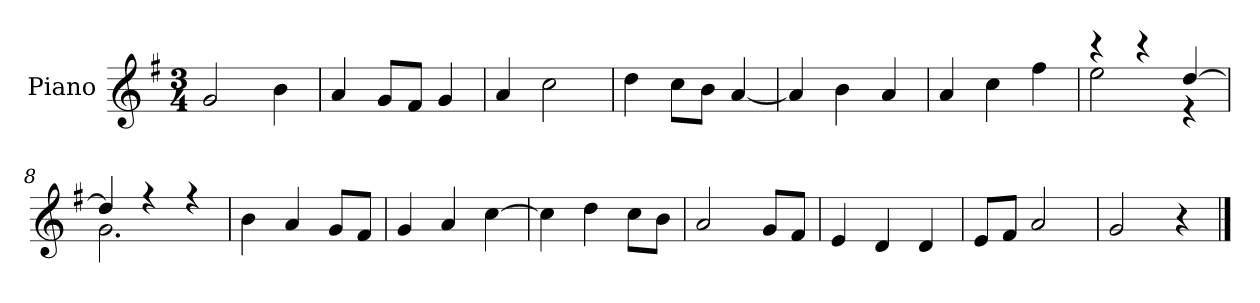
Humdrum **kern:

**kern
*part1
*staff1
*I"Piano
*I'P-no
*clefG2
*k[f#]
*M3/4
*MM176
=1
2g/
4b\
=2
4a/
8g/L
8f#/J
4g/
=3
4a/
2cc\
=4
4dd\
8cc\L
8b\J
[4a/
=5
4a/]
4b\
4a/
=6
4a/
4cc\
4ff#\
=7
*^
4r	2ee\
4r	.
[4dd/	4r
=8	=8
4dd/]	2.g\
4r	.
4r	.
*v	*v
=9
4b\
4a/
8g/L
8f#/J
=10
4g/
4a/
[4cc\
!!LO:LB:g=z
=11
4cc\]
4dd\
8cc\L
8b\J
=12
2a/
8g/L
8f#/J
=13
4e/
4d/
4d/
=14
8e/L
8f#/J
2a/
=15
2g/
4r
==
*-
